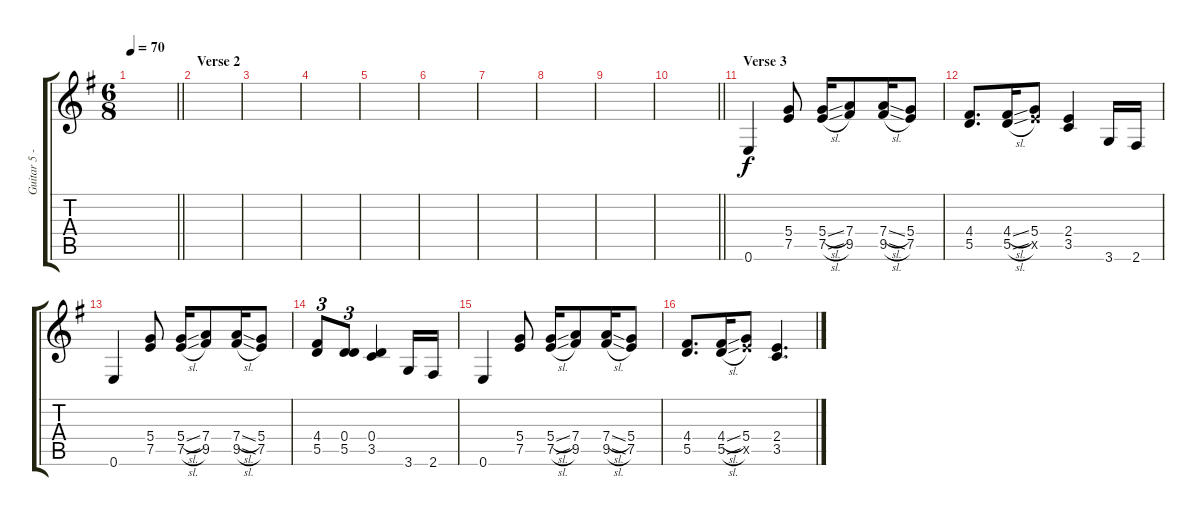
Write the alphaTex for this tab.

\track ("Guitar 5 - Overd" "Guitar 5 -") {instrument electricguitarclean}
\staff {score tabs}
\tuning (E4 B3 G3 D3 A2 E2) {hide}
\ts (6 8)
\tempo 70
\clef g2
\barLineRight lightlight
\ks g
|
\section ("" "Verse 2")
|
|
|
|
|
|
|
|
\barLineRight lightlight
|
\section ("" "Verse 3")
0.6.4 (5.4 7.5).8 (5.4{sl} 7.5{sl}).16 (7.4 9.5).8 (7.4{sl} 9.5{sl}).16 (5.4 7.5).8 |
(4.4 5.5).8{d} (4.4{sl} 5.5{sl}).16 (5.4 7.5{x}).8 (2.4 3.5).4 3.6.16 2.6.16 |
0.6.4 (5.4 7.5).8 (5.4{sl} 7.5{sl}).16 (7.4 9.5).8 (7.4{sl} 9.5{sl}).16 (5.4 7.5).8 |
(4.4 5.5).8{tu (3 2)} (0.4 5.5).8{tu (3 2)} (0.4 3.5).4 3.6.16 2.6.16 |
0.6.4 (5.4 7.5).8 (5.4{sl} 7.5{sl}).16 (7.4 9.5).8 (7.4{sl} 9.5{sl}).16 (5.4 7.5).8 |
(4.4 5.5).8{d} (4.4{sl} 5.5{sl}).16 (5.4 7.5{x}).8 (2.4 3.5).4{d}
